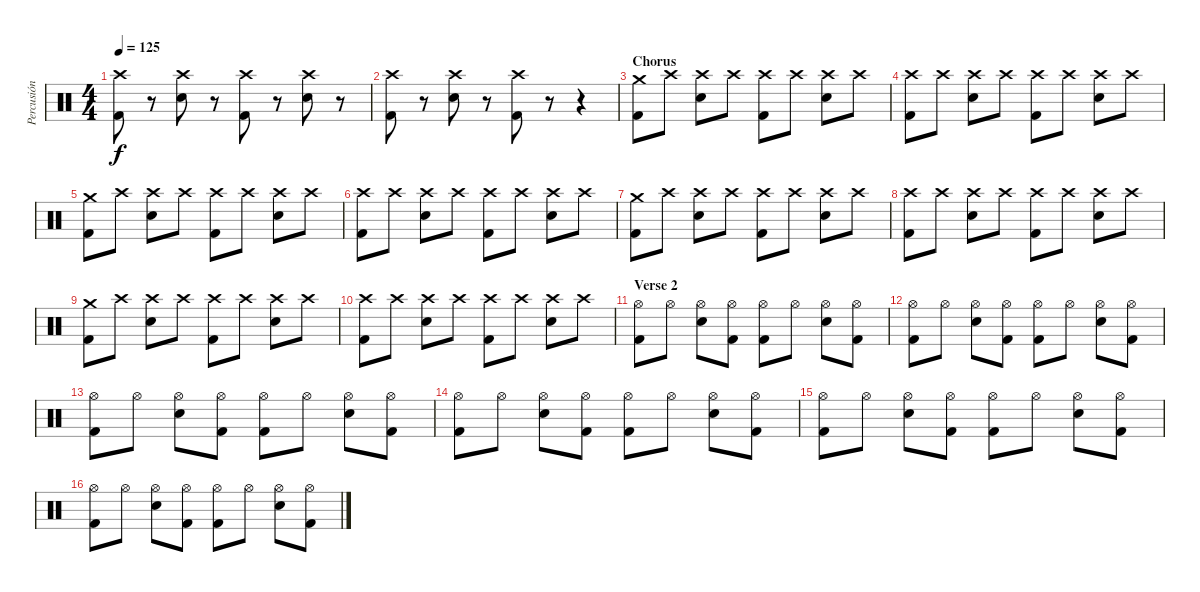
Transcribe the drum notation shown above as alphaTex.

\track ("Percusión" "Percusión") {instrument percussion}
\staff {score}
\articulation defaults
\ts (4 4)
\tempo 125
\clef neutral
\ks c
("Crash high (hit)" "Kick (hit) 2").8{dy f} r.8 ("Crash high (hit)" "Snare (hit) 2").8 r.8 ("Crash high (hit)" "Kick (hit) 2").8 r.8 ("Crash high (hit)" "Snare (hit) 2").8 r.8 |
("Crash high (hit)" "Kick (hit) 2").8 r.8 ("Crash high (hit)" "Snare (hit) 2").8 r.8 ("Crash high (hit)" "Kick (hit) 2").8 r.8 r.4 |
\section ("" "Chorus")
("Crash medium (hit)" "Kick (hit) 2").8 "Crash high (hit)".8 ("Crash high (hit)" "Snare (hit) 2").8 "Crash high (hit)".8 ("Crash high (hit)" "Kick (hit) 2").8 "Crash high (hit)".8 ("Crash high (hit)" "Snare (hit) 2").8 "Crash high (hit)".8 |
("Crash high (hit)" "Kick (hit) 2").8 "Crash high (hit)".8 ("Crash high (hit)" "Snare (hit) 2").8 "Crash high (hit)".8 ("Crash high (hit)" "Kick (hit) 2").8 "Crash high (hit)".8 ("Crash high (hit)" "Snare (hit) 2").8 "Crash high (hit)".8 |
("Crash medium (hit)" "Kick (hit) 2").8 "Crash high (hit)".8 ("Crash high (hit)" "Snare (hit) 2").8 "Crash high (hit)".8 ("Crash high (hit)" "Kick (hit) 2").8 "Crash high (hit)".8 ("Crash high (hit)" "Snare (hit) 2").8 "Crash high (hit)".8 |
("Crash high (hit)" "Kick (hit) 2").8 "Crash high (hit)".8 ("Crash high (hit)" "Snare (hit) 2").8 "Crash high (hit)".8 ("Crash high (hit)" "Kick (hit) 2").8 "Crash high (hit)".8 ("Crash high (hit)" "Snare (hit) 2").8 "Crash high (hit)".8 |
("Crash medium (hit)" "Kick (hit) 2").8 "Crash high (hit)".8 ("Crash high (hit)" "Snare (hit) 2").8 "Crash high (hit)".8 ("Crash high (hit)" "Kick (hit) 2").8 "Crash high (hit)".8 ("Crash high (hit)" "Snare (hit) 2").8 "Crash high (hit)".8 |
("Crash high (hit)" "Kick (hit) 2").8 "Crash high (hit)".8 ("Crash high (hit)" "Snare (hit) 2").8 "Crash high (hit)".8 ("Crash high (hit)" "Kick (hit) 2").8 "Crash high (hit)".8 ("Crash high (hit)" "Snare (hit) 2").8 "Crash high (hit)".8 |
("Crash medium (hit)" "Kick (hit) 2").8 "Crash high (hit)".8 ("Crash high (hit)" "Snare (hit) 2").8 "Crash high (hit)".8 ("Crash high (hit)" "Kick (hit) 2").8 "Crash high (hit)".8 ("Crash high (hit)" "Snare (hit) 2").8 "Crash high (hit)".8 |
("Crash high (hit)" "Kick (hit) 2").8 "Crash high (hit)".8 ("Crash high (hit)" "Snare (hit) 2").8 "Crash high (hit)".8 ("Crash high (hit)" "Kick (hit) 2").8 "Crash high (hit)".8 ("Crash high (hit)" "Snare (hit) 2").8 "Crash high (hit)".8 |
\section ("" "Verse 2")
("Hi-Hat (open)" "Kick (hit) 2").8 "Hi-Hat (open)".8 ("Hi-Hat (open)" "Snare (hit) 2").8 ("Hi-Hat (open)" "Kick (hit) 2").8 ("Hi-Hat (open)" "Kick (hit) 2").8 "Hi-Hat (open)".8 ("Hi-Hat (open)" "Snare (hit) 2").8 ("Hi-Hat (open)" "Kick (hit) 2").8 |
("Hi-Hat (open)" "Kick (hit) 2").8 "Hi-Hat (open)".8 ("Hi-Hat (open)" "Snare (hit) 2").8 ("Hi-Hat (open)" "Kick (hit) 2").8 ("Hi-Hat (open)" "Kick (hit) 2").8 "Hi-Hat (open)".8 ("Hi-Hat (open)" "Snare (hit) 2").8 ("Hi-Hat (open)" "Kick (hit) 2").8 |
("Hi-Hat (open)" "Kick (hit) 2").8 "Hi-Hat (open)".8 ("Hi-Hat (open)" "Snare (hit) 2").8 ("Hi-Hat (open)" "Kick (hit) 2").8 ("Hi-Hat (open)" "Kick (hit) 2").8 "Hi-Hat (open)".8 ("Hi-Hat (open)" "Snare (hit) 2").8 ("Hi-Hat (open)" "Kick (hit) 2").8 |
("Hi-Hat (open)" "Kick (hit) 2").8 "Hi-Hat (open)".8 ("Hi-Hat (open)" "Snare (hit) 2").8 ("Hi-Hat (open)" "Kick (hit) 2").8 ("Hi-Hat (open)" "Kick (hit) 2").8 "Hi-Hat (open)".8 ("Hi-Hat (open)" "Snare (hit) 2").8 ("Hi-Hat (open)" "Kick (hit) 2").8 |
("Hi-Hat (open)" "Kick (hit) 2").8 "Hi-Hat (open)".8 ("Hi-Hat (open)" "Snare (hit) 2").8 ("Hi-Hat (open)" "Kick (hit) 2").8 ("Hi-Hat (open)" "Kick (hit) 2").8 "Hi-Hat (open)".8 ("Hi-Hat (open)" "Snare (hit) 2").8 ("Hi-Hat (open)" "Kick (hit) 2").8 |
("Hi-Hat (open)" "Kick (hit) 2").8 "Hi-Hat (open)".8 ("Hi-Hat (open)" "Snare (hit) 2").8 ("Hi-Hat (open)" "Kick (hit) 2").8 ("Hi-Hat (open)" "Kick (hit) 2").8 "Hi-Hat (open)".8 ("Hi-Hat (open)" "Snare (hit) 2").8 ("Hi-Hat (open)" "Kick (hit) 2").8
